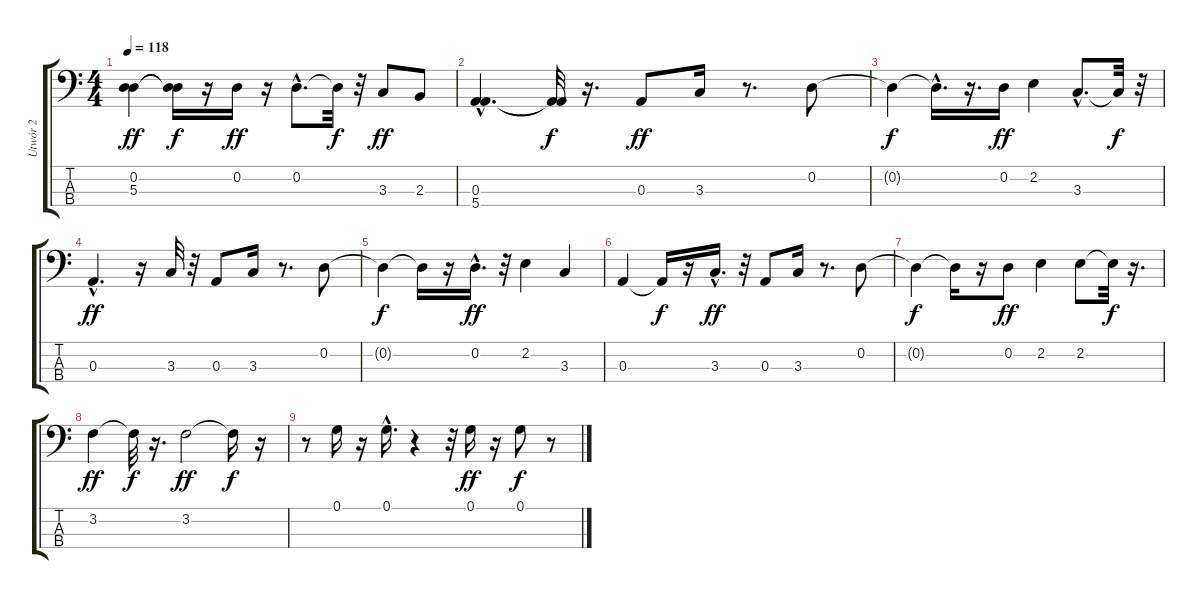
\track ("Utwór 2" "Utwór 2") {instrument electricbassfinger}
\staff {score tabs}
\tuning (G2 D2 A1 E1) {hide}
\ts (4 4)
\tempo 118
\clef f4
\ks c
(0.2 5.3).4{dy ff} (0.2{t} 5.3{t}).16{dy f} r.16 0.2.16{dy ff} r.16 0.2{hac}.8{d} 0.2{t}.32{dy f} r.32 3.3.8{dy ff} 2.3.8 |
(0.3{hac} 5.4{hac}).4{d} (0.3{t} 5.4{t}).32{dy f} r.16{d} 0.3.8{dy ff} 3.3.16 r.8{d} 0.2.8 |
0.2{t}.4{dy f} 0.2{hac t}.16{d} r.16{d} 0.2.16{dy ff} 2.2.4 3.3{hac}.8{d} 3.3{t}.32{dy f} r.32 |
0.3{hac}.4{d dy ff} r.16 3.3.32 r.32 0.3.8 3.3.16 r.8{d} 0.2.8 |
0.2{t}.4{dy f} 0.2{t}.16 r.16 0.2{hac}.16{d dy ff} r.32 2.2.4 3.3.4 |
0.3.4 0.3{t}.16{dy f} r.16 3.3{hac}.16{d dy ff} r.32 0.3.8 3.3.16 r.8{d} 0.2.8 |
0.2{t}.4{dy f} 0.2{t}.16 r.16 0.2.8{dy ff} 2.2.4 2.2.8 2.2{t}.32{dy f} r.16{d} |
3.2.4{dy ff} 3.2{t}.32{dy f} r.16{d} 3.2.2{dy ff} 3.2{t}.16{dy f} r.16 |
r.8 0.1.16 r.16 0.1{hac}.16{d} r.4 r.32 0.1.16{dy ff} r.16 0.1.8{dy f} r.8
